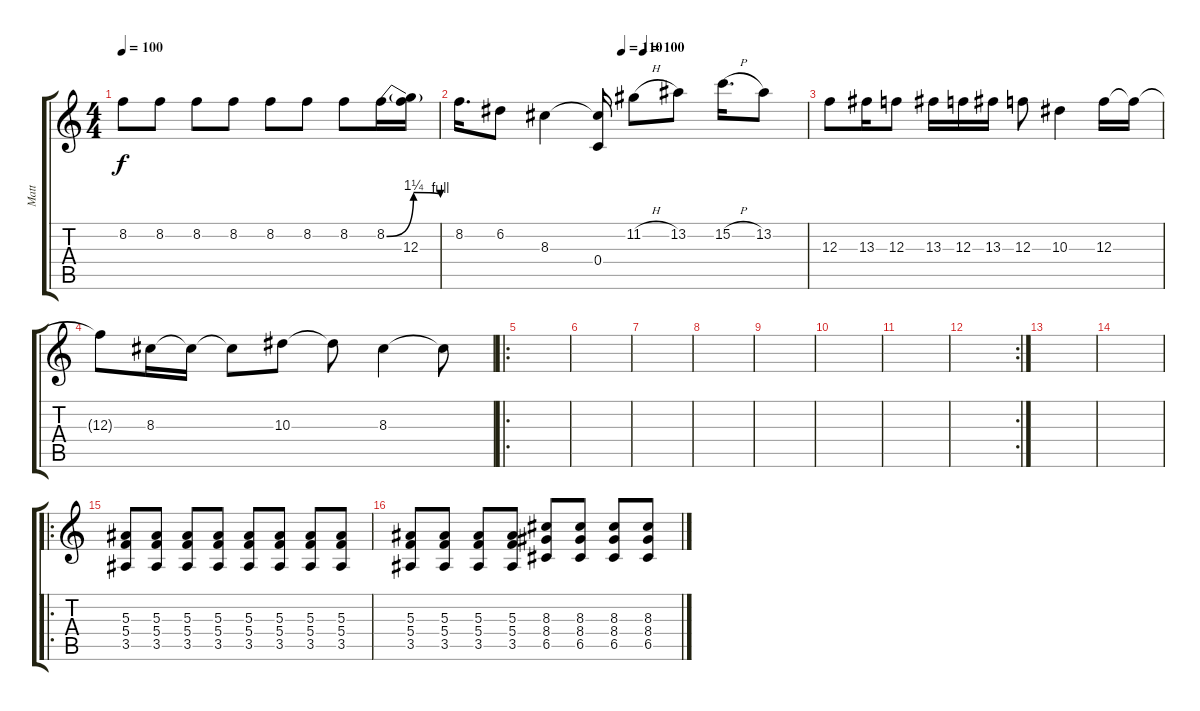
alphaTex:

\track ("Matt" "Matt") {instrument overdrivenguitar}
\staff {score tabs}
\tuning (D4 A3 F3 C3 G2 C2) {hide}
\ts (4 4)
\tempo 100
\clef g2
\ks c
8.2.8{dy f balance 8 instrument overdrivenguitar} 8.2.8 8.2.8 8.2.8 8.2.8 8.2.8 8.2.8 8.2{be (bendrelease 0 0 15 5 15 5 60 4)}.16 (8.2{t} 12.3).16 |
\tempo (110 0.46875)
\tempo (100 0.53125)
8.2.16{d} 6.2.8 8.3.4 (8.3{t} 0.4).16 11.2{h}.8 13.2.8 15.2{h}.16{d} 13.2.8 |
12.3.8 13.3.16 12.3.8 13.3.16 12.3.16 13.3.16 12.3.8 10.3.4 12.3.16 12.3{t}.16 |
12.3{t}.8 8.3.16 8.3{t}.16 8.3{t}.8 10.3.8 10.3{t}.8 8.3.4 8.3{t}.8 |
\ro
|
|
|
|
|
|
|
\rc 2
|
|
|
\ro
(5.3 5.4 3.5).8 (5.3 5.4 3.5).8 (5.3 5.4 3.5).8 (5.3 5.4 3.5).8 (5.3 5.4 3.5).8 (5.3 5.4 3.5).8 (5.3 5.4 3.5).8 (5.3 5.4 3.5).8 |
(5.3 5.4 3.5).8 (5.3 5.4 3.5).8 (5.3 5.4 3.5).8 (5.3 5.4 3.5).8 (8.3 8.4 6.5).8 (8.3 8.4 6.5).8 (8.3 8.4 6.5).8 (8.3 8.4 6.5).8
